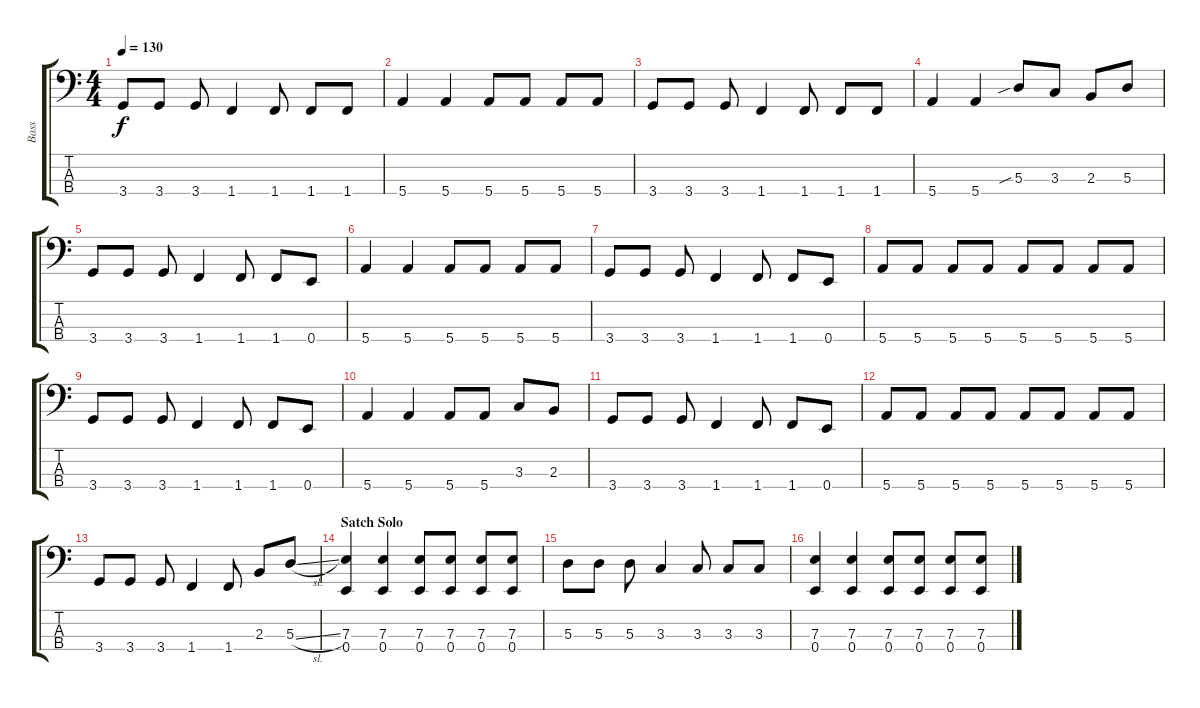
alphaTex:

\track ("Bass" "Bass") {instrument electricbasspick}
\staff {score tabs}
\tuning (G2 D2 A1 E1) {hide}
\ts (4 4)
\tempo 130
\clef f4
\ks c
3.4.8{dy f} 3.4.8 3.4.8 1.4.4 1.4.8 1.4.8 1.4.8 |
5.4.4 5.4.4 5.4.8 5.4.8 5.4.8 5.4.8 |
3.4.8 3.4.8 3.4.8 1.4.4 1.4.8 1.4.8 1.4.8 |
5.4.4 5.4.4 5.3{sib}.8 3.3.8 2.3.8 5.3.8 |
3.4.8 3.4.8 3.4.8 1.4.4 1.4.8 1.4.8 0.4.8 |
5.4.4 5.4.4 5.4.8 5.4.8 5.4.8 5.4.8 |
3.4.8 3.4.8 3.4.8 1.4.4 1.4.8 1.4.8 0.4.8 |
5.4.8 5.4.8 5.4.8 5.4.8 5.4.8 5.4.8 5.4.8 5.4.8 |
3.4.8 3.4.8 3.4.8 1.4.4 1.4.8 1.4.8 0.4.8 |
5.4.4 5.4.4 5.4.8 5.4.8 3.3.8 2.3.8 |
3.4.8 3.4.8 3.4.8 1.4.4 1.4.8 1.4.8 0.4.8 |
5.4.8 5.4.8 5.4.8 5.4.8 5.4.8 5.4.8 5.4.8 5.4.8 |
3.4.8 3.4.8 3.4.8 1.4.4 1.4.8 2.3.8 5.3{sl}.8 |
\section ("" "Satch Solo")
(7.3 0.4).4 (7.3 0.4).4 (7.3 0.4).8 (7.3 0.4).8 (7.3 0.4).8 (7.3 0.4).8 |
5.3.8 5.3.8 5.3.8 3.3.4 3.3.8 3.3.8 3.3.8 |
(7.3 0.4).4 (7.3 0.4).4 (7.3 0.4).8 (7.3 0.4).8 (7.3 0.4).8 (7.3 0.4).8
